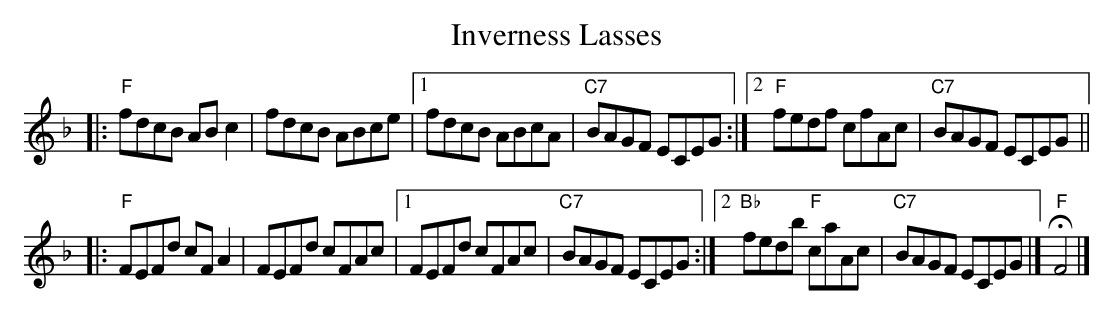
X:1
T: Inverness Lasses
K: F
|: "F"fdcB ABc2 | fdcB ABce |1 fdcB ABcA | "C7"BAGF ECEG :|2 "F"fedf cfAc | "C7"BAGF ECEG ||
|: "F"FEFd cFA2 | FEFd cFAc |1 FEFd cFAc | "C7"BAGF ECEG :|2 "Bb"fedb "F"caAc | "C7"BAGF ECEG |] "F"HF4 |]
